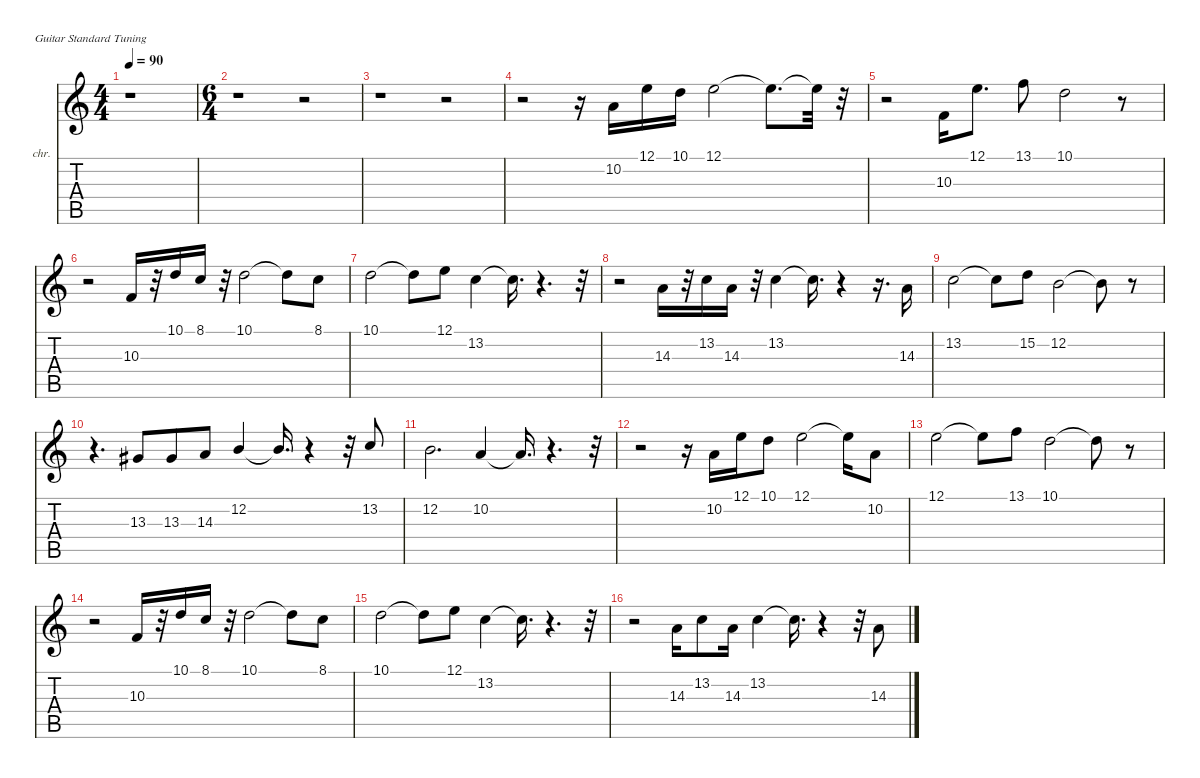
\defaultSystemsLayout 4
\hideDynamics
\bracketExtendMode nobrackets
\firstSystemTrackNameOrientation horizontal
\otherSystemsTrackNameOrientation horizontal
\track ("Vokal" "chr.") {instrument choiraahs}
\staff {score tabs}
\tuning (E4 B3 G3 D3 A2 E2)
\ts (4 4)
\beaming (8 2 2 2 2)
\tempo 90
\clef g2
\ks c
r.1{dy f instrument choiraahs beam Down} |
\ts (6 4)
\beaming (8 6 6)
r.1{beam Down} r.2{beam Down} |
r.1{beam Down} r.2{beam Down} |
r.2{beam Down} r.16{beam Down} 10.2.16{beam Down} 12.1.16{beam Down} 10.1.16{beam Down} 12.1.2{beam Down} 12.1{t}.8{d beam Down} 12.1{t}.32{beam Down} r.32{beam Down} |
r.2{beam Down} 10.3.16{beam Down} 12.1.8{d beam Down} 13.1.8{beam Down} 10.1.2{beam Down} r.8{beam Down} |
r.2{beam Down} 10.3.16{beam Up} r.32{beam Up} 10.1.16{beam Up} 8.1.16{beam Up} r.32{beam Up} 10.1.2{beam Down} 10.1{t}.8{beam Down} 8.1.8{beam Down} |
10.1.2{beam Down} 10.1{t}.8{beam Down} 12.1.8{beam Down} 13.2.4{beam Down} 13.2{t}.16{d beam Down} r.4{d beam Down} r.32{beam Down} |
r.2{beam Down} 14.3.16{beam Down} r.32{beam Down} 13.2.16{beam Down} 14.3.16{beam Down} r.32{beam Down} 13.2.4{beam Down} 13.2{t}.16{d beam Down} r.4{beam Down} r.16{d beam Down} 14.3.16{beam Up} |
13.2.2{beam Down} 13.2{t}.8{beam Down} 15.2.8{beam Down} 12.2.2{beam Down} 12.2{t}.8{beam Down} r.8{beam Down} |
r.4{d beam Down} 13.3{acc #}.8{beam Up} 13.3{acc #}.8{beam Up} 14.3.8{beam Up} 12.2.4{beam Up} 12.2{t}.16{d beam Up} r.4{beam Up} r.32{beam Up} 13.2.8{beam Down} |
12.2.2{d beam Down} 10.2.4{beam Up} 10.2{t}.16{d beam Up} r.4{d beam Up} r.32{beam Up} |
r.2{beam Down} r.16{beam Down} 10.2.16{beam Down} 12.1.16{beam Down} 10.1.8{beam Down} 12.1.2{beam Down} 12.1{t}.16{beam Down} 10.2.8{beam Down} |
12.1.2{beam Down} 12.1{t}.8{beam Down} 13.1.8{beam Down} 10.1.2{beam Down} 10.1{t}.8{beam Down} r.8{beam Down} |
r.2{beam Down} 10.3.16{beam Up} r.32{beam Up} 10.1.16{beam Up} 8.1.16{beam Up} r.32{beam Up} 10.1.2{beam Down} 10.1{t}.8{beam Down} 8.1.8{beam Down} |
10.1.2{beam Down} 10.1{t}.8{beam Down} 12.1.8{beam Down} 13.2.4{beam Down} 13.2{t}.16{d beam Down} r.4{d beam Down} r.32{beam Down} |
r.2{beam Down} 14.3.16{beam Down} 13.2.8{beam Down} 14.3.16{beam Down} 13.2.4{beam Down} 13.2{t}.16{d beam Down} r.4{beam Down} r.32{beam Down} 14.3.8{beam Up}
